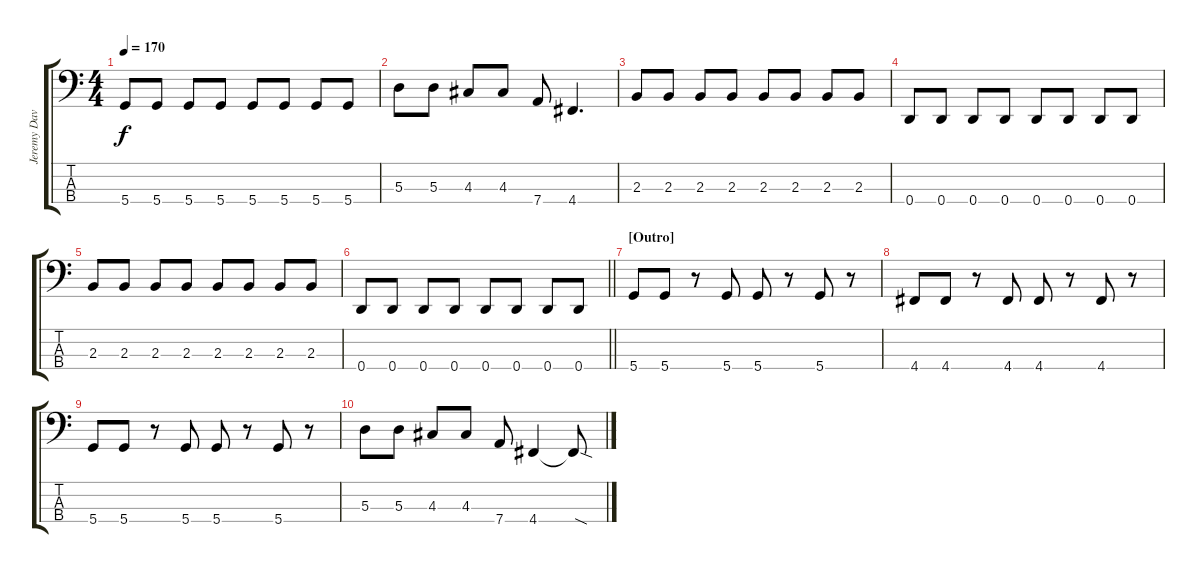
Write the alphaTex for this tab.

\track ("Jeremy Davis" "Jeremy Dav") {instrument electricbasspick}
\staff {score tabs}
\tuning (G2 D2 A1 D1) {hide}
\ts (4 4)
\tempo 170
\clef f4
\ks c
5.4.8{dy f} 5.4.8 5.4.8 5.4.8 5.4.8 5.4.8 5.4.8 5.4.8 |
5.3.8 5.3.8 4.3.8 4.3.8 7.4.8 4.4.4{d} |
2.3.8 2.3.8 2.3.8 2.3.8 2.3.8 2.3.8 2.3.8 2.3.8 |
0.4.8 0.4.8 0.4.8 0.4.8 0.4.8 0.4.8 0.4.8 0.4.8 |
2.3.8 2.3.8 2.3.8 2.3.8 2.3.8 2.3.8 2.3.8 2.3.8 |
\barLineRight lightlight
0.4.8 0.4.8 0.4.8 0.4.8 0.4.8 0.4.8 0.4.8 0.4.8 |
\section ("" "[Outro]")
5.4.8 5.4.8 r.8 5.4.8 5.4.8 r.8 5.4.8 r.8 |
4.4.8 4.4.8 r.8 4.4.8 4.4.8 r.8 4.4.8 r.8 |
5.4.8 5.4.8 r.8 5.4.8 5.4.8 r.8 5.4.8 r.8 |
5.3.8 5.3.8 4.3.8 4.3.8 7.4.8 4.4.4 4.4{sod t}.8
